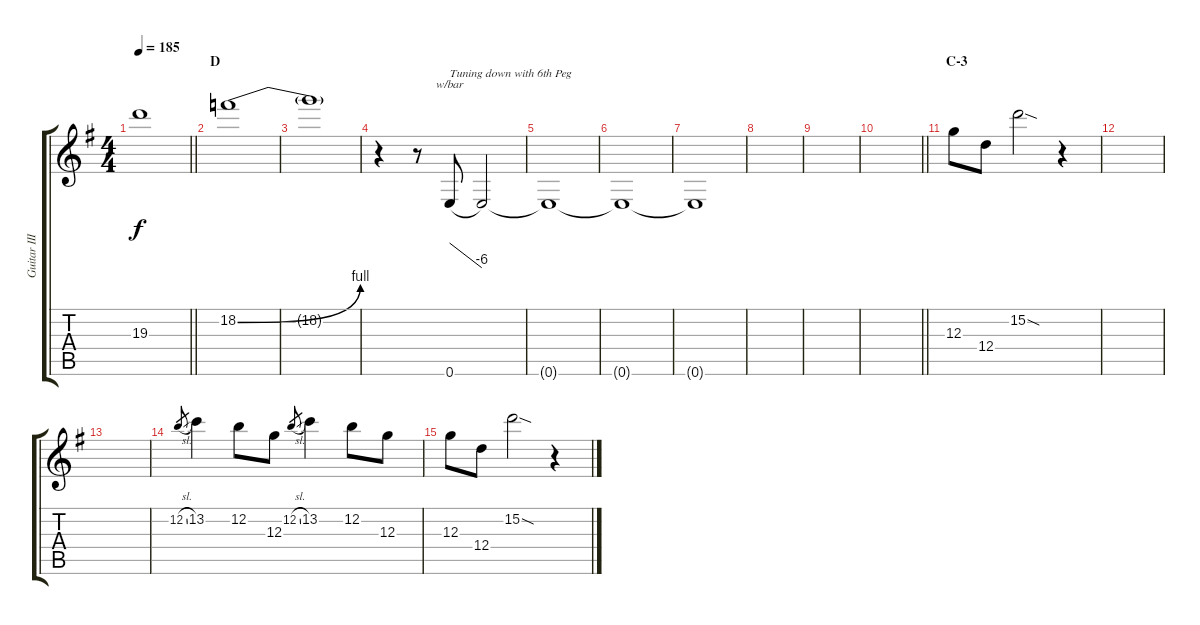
\track ("Guitar III" "Guitar III") {instrument distortionguitar}
\staff {score tabs}
\tuning (E4 B3 G3 D3 A2 E2) {hide}
\ts (4 4)
\tempo 185
\clef g2
\barLineRight lightlight
\ks g
19.3{t}.1{dy f} |
\section ("" "D")
18.2{be (bend 0 0 60 4)}.1{volume 12} |
18.2{t}.1 |
r.4 r.8 0.6.8{tbe (dive default 0 0 60 -24) txt "Tuning down with 6th Peg"} 0.6{t}.2 |
0.6{t}.1 |
0.6{t}.1 |
0.6{t}.1 |
|
|
\barLineRight lightlight
|
\section ("" "C-3")
12.3.8 12.4.8 15.2{sod}.2 r.4 |
|
|
12.2{sl}.8{gr} 13.2.4 12.2.8 12.3.8 12.2{sl}.8{gr} 13.2.4 12.2.8 12.3.8 |
12.3.8 12.4.8 15.2{sod}.2 r.4
